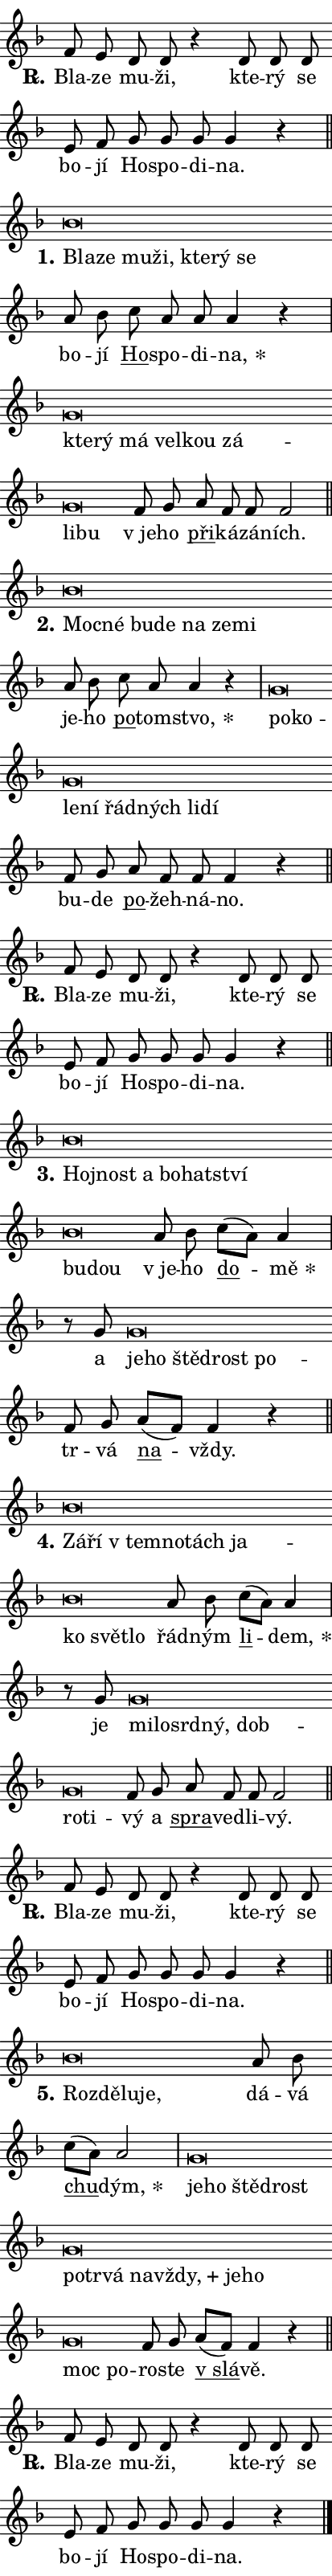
\version "2.22.1"
\header { tagline = "" }
\paper {
  indent = 0\cm
  top-margin = 0\cm
  right-margin = 0\cm
  bottom-margin = 0\cm
  left-margin = 0\cm
  paper-width = 7\cm
  page-breaking = #ly:one-page-breaking
  system-system-spacing.basic-distance = #11
  score-system-spacing.basic-distance = #11
  ragged-last = ##f
}


%% Author: Thomas Morley
%% https://lists.gnu.org/archive/html/lilypond-user/2020-05/msg00002.html
#(define (line-position grob)
"Returns position of @var[grob} in current system:
   @code{'start}, if at first time-step
   @code{'end}, if at last time-step
   @code{'middle} otherwise
"
  (let* ((col (ly:item-get-column grob))
         (ln (ly:grob-object col 'left-neighbor))
         (rn (ly:grob-object col 'right-neighbor))
         (col-to-check-left (if (ly:grob? ln) ln col))
         (col-to-check-right (if (ly:grob? rn) rn col))
         (break-dir-left
           (and
             (ly:grob-property col-to-check-left 'non-musical #f)
             (ly:item-break-dir col-to-check-left)))
         (break-dir-right
           (and
             (ly:grob-property col-to-check-right 'non-musical #f)
             (ly:item-break-dir col-to-check-right))))
        (cond ((eqv? 1 break-dir-left) 'start)
              ((eqv? -1 break-dir-right) 'end)
              (else 'middle))))

#(define (tranparent-at-line-position vctor)
  (lambda (grob)
  "Relying on @code{line-position} select the relevant enry from @var{vctor}.
Used to determine transparency,"
    (case (line-position grob)
      ((end) (not (vector-ref vctor 0)))
      ((middle) (not (vector-ref vctor 1)))
      ((start) (not (vector-ref vctor 2))))))

noteHeadBreakVisibility =
#(define-music-function (break-visibility)(vector?)
"Makes @code{NoteHead}s transparent relying on @var{break-visibility}"
#{
  \override NoteHead.transparent =
    #(tranparent-at-line-position break-visibility)
#})

#(define delete-ledgers-for-transparent-note-heads
  (lambda (grob)
    "Reads whether a @code{NoteHead} is transparent.
If so this @code{NoteHead} is removed from @code{'note-heads} from
@var{grob}, which is supposed to be @code{LedgerLineSpanner}.
As a result ledgers are not printed for this @code{NoteHead}"
    (let* ((nhds-array (ly:grob-object grob 'note-heads))
           (nhds-list
             (if (ly:grob-array? nhds-array)
                 (ly:grob-array->list nhds-array)
                 '()))
           ;; Relies on the transparent-property being done before
           ;; Staff.LedgerLineSpanner.after-line-breaking is executed.
           ;; This is fragile ...
           (to-keep
             (remove
               (lambda (nhd)
                 (ly:grob-property nhd 'transparent #f))
               nhds-list)))
      ;; TODO find a better method to iterate over grob-arrays, similiar
      ;; to filter/remove etc for lists
      ;; For now rebuilt from scratch
      (set! (ly:grob-object grob 'note-heads)  '())
      (for-each
        (lambda (nhd)
          (ly:pointer-group-interface::add-grob grob 'note-heads nhd))
        to-keep))))

hideNotes = {
  \noteHeadBreakVisibility #begin-of-line-visible
}
unHideNotes = {
  \noteHeadBreakVisibility #all-visible
}

% work-around for resetting accidentals
% https://lilypond.org/doc/v2.23/Documentation/notation/displaying-rhythms#unmetered-music
cadenzaMeasure = {
  \cadenzaOff
  \partial 1024 s1024
  \cadenzaOn
}

#(define-markup-command (accent layout props text) (markup?)
  "Underline accented syllable"
  (interpret-markup layout props
    #{\markup \override #'(offset . 4.3) \underline { #text }#}))

responsum = \markup \concat {
  "R" \hspace #-1.05 \path #0.1 #'((moveto 0 0.07) (lineto 0.9 0.8)) \hspace #0.05 "."
}

\layout {
    \context {
        \Staff
        \remove "Time_signature_engraver"
        \override LedgerLineSpanner.after-line-breaking = #delete-ledgers-for-transparent-note-heads
    }
    \context {
        \Voice {
            \override NoteHead.output-attributes = #'((class . "notehead"))
            \override Hairpin.height = #0.55
        }
    }
    \context {
        \Lyrics {
            \override StanzaNumber.output-attributes = #'((class . "stanzanumber"))
            \override LyricSpace.minimum-distance = #0.9
            \override LyricText.font-name = #"TeX Gyre Schola"
            \override LyricText.font-size = 1
            \override StanzaNumber.font-name = #"TeX Gyre Schola Bold"
            \override StanzaNumber.font-size = 1
        }
    }
}

% magnetic-lyrics.ily
%
%   written by
%     Jean Abou Samra <jean@abou-samra.fr>
%     Werner Lemberg <wl@gnu.org>
%
%   adapted by
%     Jiri Hon <jiri.hon@gmail.com>
%
% Version 2022-Apr-15

% https://www.mail-archive.com/lilypond-user@gnu.org/msg149350.html

#(define (Left_hyphen_pointer_engraver context)
   "Collect syllable-hyphen-syllable occurrences in lyrics and store
them in properties.  This engraver only looks to the left.  For
example, if the lyrics input is @code{foo -- bar}, it does the
following.

@itemize @bullet
@item
Set the @code{text} property of the @code{LyricHyphen} grob between
@q{foo} and @q{bar} to @code{foo}.

@item
Set the @code{left-hyphen} property of the @code{LyricText} grob with
text @q{foo} to the @code{LyricHyphen} grob between @q{foo} and
@q{bar}.
@end itemize

Use this auxiliary engraver in combination with the
@code{lyric-@/text::@/apply-@/magnetic-@/offset!} hook."
   (let ((hyphen #f)
         (text #f))
     (make-engraver
      (acknowledgers
       ((lyric-syllable-interface engraver grob source-engraver)
        (set! text grob)))
      (end-acknowledgers
       ((lyric-hyphen-interface engraver grob source-engraver)
        ;(when (not (grob::has-interface grob 'lyric-space-interface))
          (set! hyphen grob)));)
      ((stop-translation-timestep engraver)
       (when (and text hyphen)
         (ly:grob-set-object! text 'left-hyphen hyphen))
       (set! text #f)
       (set! hyphen #f)))))

#(define (lyric-text::apply-magnetic-offset! grob)
   "If the space between two syllables is less than the value in
property @code{LyricText@/.details@/.squash-threshold}, move the right
syllable to the left so that it gets concatenated with the left
syllable.

Use this function as a hook for
@code{LyricText@/.after-@/line-@/breaking} if the
@code{Left_@/hyphen_@/pointer_@/engraver} is active."
   (let ((hyphen (ly:grob-object grob 'left-hyphen #f)))
     (when hyphen
       (let ((left-text (ly:spanner-bound hyphen LEFT)))
         (when (grob::has-interface left-text 'lyric-syllable-interface)
           (let* ((common (ly:grob-common-refpoint grob left-text X))
                  (this-x-ext (ly:grob-extent grob common X))
                  (left-x-ext
                   (begin
                     ;; Trigger magnetism for left-text.
                     (ly:grob-property left-text 'after-line-breaking)
                     (ly:grob-extent left-text common X)))
                  ;; `delta` is the gap width between two syllables.
                  (delta (- (interval-start this-x-ext)
                            (interval-end left-x-ext)))
                  (details (ly:grob-property grob 'details))
                  (threshold (assoc-get 'squash-threshold details 0.2)))
             (when (< delta threshold)
               (let* (;; We have to manipulate the input text so that
                      ;; ligatures crossing syllable boundaries are not
                      ;; disabled.  For languages based on the Latin
                      ;; script this is essentially a beautification.
                      ;; However, for non-Western scripts it can be a
                      ;; necessity.
                      (lt (ly:grob-property left-text 'text))
                      (rt (ly:grob-property grob 'text))
                      (is-space (grob::has-interface hyphen 'lyric-space-interface))
                      (space (if is-space " " ""))
                      (space-markup (grob-interpret-markup grob " "))
                      (space-size (interval-length (ly:stencil-extent space-markup X)))
                      (extra-delta (if is-space space-size 0))
                      ;; Append new syllable.
                      (ltrt-space (if (and (string? lt) (string? rt))
                                (string-append lt space rt)
                                (make-concat-markup (list lt space rt))))
                      ;; Right-align `ltrt` to the right side.
                      (ltrt-space-markup (grob-interpret-markup
                               grob
                               (make-translate-markup
                                (cons (interval-length this-x-ext) 0)
                                (make-right-align-markup ltrt-space)))))
                 (begin
                   ;; Don't print `left-text`.
                   (ly:grob-set-property! left-text 'stencil #f)
                   ;; Set text and stencil (which holds all collected
                   ;; syllables so far) and shift it to the left.
                   (ly:grob-set-property! grob 'text ltrt-space)
                   (ly:grob-set-property! grob 'stencil ltrt-space-markup)
                   (ly:grob-translate-axis! grob (- (- delta extra-delta)) X))))))))))


#(define (lyric-hyphen::displace-bounds-first grob)
   ;; Make very sure this callback isn't triggered too early.
   (let ((left (ly:spanner-bound grob LEFT))
         (right (ly:spanner-bound grob RIGHT)))
     (ly:grob-property left 'after-line-breaking)
     (ly:grob-property right 'after-line-breaking)
     (ly:lyric-hyphen::print grob)))

squashThreshold = #0.4

\layout {
  \context {
    \Lyrics
    \consists #Left_hyphen_pointer_engraver
    \override LyricText.after-line-breaking =
      #lyric-text::apply-magnetic-offset!
    \override LyricHyphen.stencil = #lyric-hyphen::displace-bounds-first
    \override LyricText.details.squash-threshold = \squashThreshold
    \override LyricHyphen.minimum-distance = 0
    \override LyricHyphen.minimum-length = \squashThreshold
  }
}

squash = \override LyricText.details.squash-threshold = 9999
unSquash = \override LyricText.details.squash-threshold = \squashThreshold

left = \override LyricText.self-alignment-X = #LEFT
unLeft = \revert LyricText.self-alignment-X

starOffset = #(lambda (grob) 
                (let ((x_offset (ly:self-alignment-interface::aligned-on-x-parent grob)))
                  (if (= x_offset 0) 0 (+ x_offset 1.2))))

star = #(define-music-function (syllable)(string?)
"Append star separator at the end of a syllable"
#{
  \once \override LyricText.X-offset = #starOffset
  \lyricmode { \markup {
    #syllable
    \override #'((font-name . "TeX Gyre Schola Bold")) \hspace #0.2 \lower #0.65 \larger "*"
  } }
#})

starAccent = #(define-music-function (syllable)(string?)
"Append star separator at the end of a syllable and make accent"
#{
  \once \override LyricText.X-offset = #starOffset
  \lyricmode { \markup {
    \accent #syllable
    \override #'((font-name . "TeX Gyre Schola Bold")) \hspace #0.2 \lower #0.65 \larger "*"
  } }
#})

breath = #(define-music-function (syllable)(string?)
"Append breathing indicator at the end of a syllable"
#{
  \lyricmode { \markup { #syllable "+" } }
#})

optionalBreath = #(define-music-function (syllable)(string?)
"Append optional breathing indicator at the end of a syllable"
#{
  \lyricmode { \markup { #syllable "(+)" } }
#})


\score {
    <<
        \new Voice = "melody" { \cadenzaOn \key f \major \relative { f'8 e d d r4 \bar "" d8 d d \bar "" e f \bar "" g g g g4 r \cadenzaMeasure \bar "||" \break }
\relative { bes'\breve*1/16 \hideNotes \breve*1/16 \bar "" \breve*1/16 \bar "" \breve*1/16 \bar "" \breve*1/16 \bar "" \breve*1/16 \breve*1/16 \bar "" \unHideNotes a8 bes \bar "" c a a a4 r \cadenzaMeasure \bar "|" g\breve*1/16 \hideNotes \breve*1/16 \bar "" \breve*1/16 \bar "" \breve*1/16 \bar "" \breve*1/16 \bar "" \breve*1/16 \bar "" \breve*1/16 \breve*1/16 \bar "" \unHideNotes f8 g \bar "" a f f f2 \cadenzaMeasure \bar "||" \break }
\relative { bes'\breve*1/16 \hideNotes \breve*1/16 \bar "" \breve*1/16 \bar "" \breve*1/16 \bar "" \breve*1/16 \bar "" \breve*1/16 \breve*1/16 \bar "" \unHideNotes a8 bes \bar "" c a a4 r \cadenzaMeasure \bar "|" g\breve*1/16 \hideNotes \breve*1/16 \bar "" \breve*1/16 \bar "" \breve*1/16 \bar "" \breve*1/16 \bar "" \breve*1/16 \bar "" \breve*1/16 \breve*1/16 \bar "" \unHideNotes f8 g \bar "" a f f f4 r \cadenzaMeasure \bar "||" \break }
\relative { f'8 e d d r4 \bar "" d8 d d \bar "" e f \bar "" g g g g4 r \cadenzaMeasure \bar "||" \break }
\relative { bes'\breve*1/16 \hideNotes \breve*1/16 \bar "" \breve*1/16 \bar "" \breve*1/16 \bar "" \breve*1/16 \bar "" \breve*1/16 \bar "" \breve*1/16 \breve*1/16 \bar "" \unHideNotes a8 bes \bar "" c[( a)] a4 \cadenzaMeasure \bar "|" r8 g8 g\breve*1/16 \hideNotes \breve*1/16 \bar "" \breve*1/16 \bar "" \breve*1/16 \breve*1/16 \bar "" \unHideNotes f8 g \bar "" a[( f)] f4 r \cadenzaMeasure \bar "||" \break }
\relative { bes'\breve*1/16 \hideNotes \breve*1/16 \bar "" \breve*1/16 \bar "" \breve*1/16 \bar "" \breve*1/16 \bar "" \breve*1/16 \bar "" \breve*1/16 \bar "" \breve*1/16 \breve*1/16 \bar "" \unHideNotes a8 bes \bar "" c[( a)] a4 \cadenzaMeasure \bar "|" r8 g8 g\breve*1/16 \hideNotes \breve*1/16 \bar "" \breve*1/16 \bar "" \breve*1/16 \bar "" \breve*1/16 \bar "" \breve*1/16 \breve*1/16 \bar "" \unHideNotes f8 g \bar "" a f f f2 \cadenzaMeasure \bar "||" \break }
\relative { f'8 e d d r4 \bar "" d8 d d \bar "" e f \bar "" g g g g4 r \cadenzaMeasure \bar "||" \break }
\relative { bes'\breve*1/16 \hideNotes \breve*1/16 \bar "" \breve*1/16 \breve*1/16 \bar "" \unHideNotes a8 bes \bar "" c[( a)] a2 \cadenzaMeasure \bar "|" g\breve*1/16 \hideNotes \breve*1/16 \bar "" \breve*1/16 \bar "" \breve*1/16 \bar "" \breve*1/16 \bar "" \breve*1/16 \bar "" \breve*1/16 \bar "" \breve*1/16 \bar "" \breve*1/16 \bar "" \breve*1/16 \bar "" \breve*1/16 \bar "" \breve*1/16 \breve*1/16 \bar "" \unHideNotes f8 g \bar "" a[( f)] f4 r \cadenzaMeasure \bar "||" \break }
\relative { f'8 e d d r4 \bar "" d8 d d \bar "" e f \bar "" g g g g4 r \cadenzaMeasure \bar "||" \break } \bar "|." }
        \new Lyrics \lyricsto "melody" { \lyricmode { \set stanza = \responsum
Bla -- ze mu -- ži, kte -- rý se bo -- jí Ho -- spo -- di -- na.
\set stanza = "1."
\left Bla -- \squash ze mu -- ži, kte -- rý se \unLeft \unSquash bo -- jí \markup \accent Ho -- spo -- di -- \star na, \left kte -- \squash rý má vel -- kou zá -- li -- bu \unLeft \unSquash "v je" -- ho \markup \accent při -- ká -- zá -- ních.
\set stanza = "2."
\left Moc -- \squash né bu -- de na ze -- mi \unLeft \unSquash je -- ho \markup \accent po -- tom -- \star stvo, \left po -- \squash ko -- le -- ní řád -- ných li -- dí \unLeft \unSquash bu -- de \markup \accent po -- žeh -- ná -- no.
\set stanza = \responsum
Bla -- ze mu -- ži, kte -- rý se bo -- jí Ho -- spo -- di -- na.
\set stanza = "3."
\left Hoj -- \squash nost a bo -- hat -- ství bu -- dou \unLeft \unSquash "v je" -- ho \markup \accent do -- \star mě a \left je -- \squash ho štěd -- rost po -- \unLeft \unSquash tr -- vá \markup \accent na -- vždy.
\set stanza = "4."
\left Zá -- \squash ří "v tem" -- no -- tách ja -- ko svět -- lo \unLeft \unSquash řád -- ným \markup \accent li -- \star dem, je \left mi -- \squash lo -- srd -- ný, dob -- ro -- ti -- \unLeft \unSquash vý a \markup \accent spra -- ved -- li -- vý.
\set stanza = \responsum
Bla -- ze mu -- ži, kte -- rý se bo -- jí Ho -- spo -- di -- na.
\set stanza = "5."
\left Roz -- \squash dě -- lu -- je, \unLeft \unSquash dá -- vá \markup \accent chu -- \star dým, \left je -- \squash ho štěd -- rost po -- tr -- vá na -- \breath "vždy," je -- ho moc po -- \unLeft \unSquash ro -- ste \markup \accent "v slá" -- vě.
\set stanza = \responsum
Bla -- ze mu -- ži, kte -- rý se bo -- jí Ho -- spo -- di -- na. } }
    >>
    \layout {}
}
